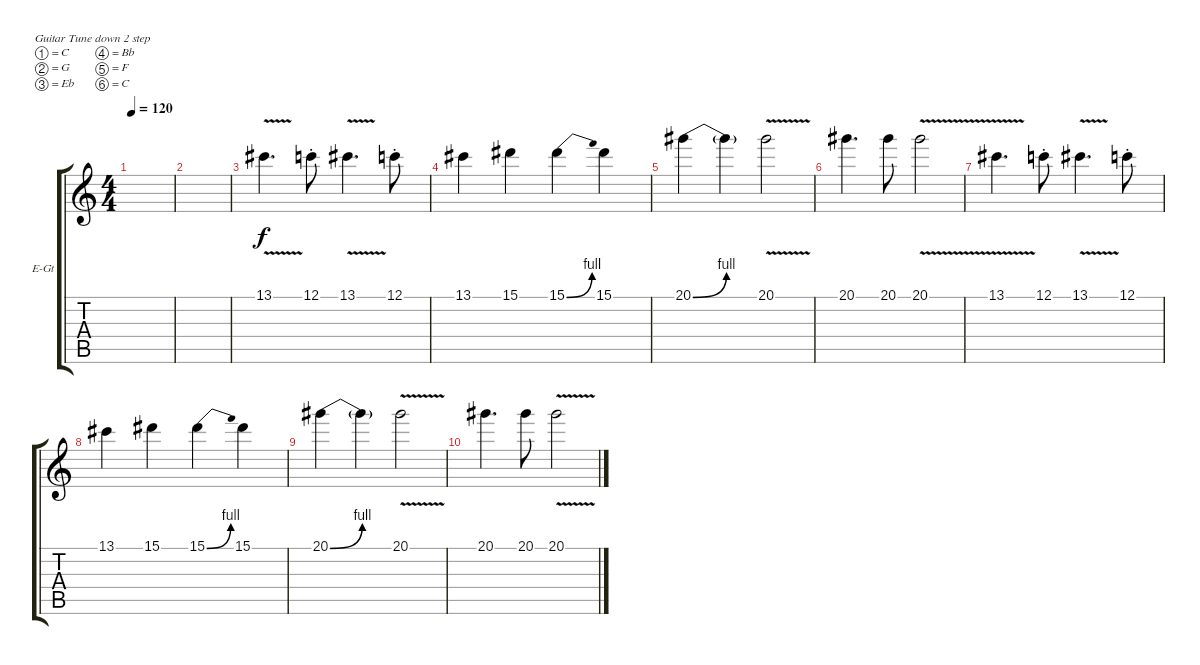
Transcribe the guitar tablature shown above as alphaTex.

\bracketExtendMode groupsimilarinstruments
\firstSystemTrackNameOrientation horizontal
\otherSystemsTrackNameOrientation horizontal
\track ("Electric Guitar" "E-Gt") {instrument distortionguitar}
\staff {score tabs}
\tuning (C4 G3 Eb3 Bb2 F2 C2)
\ts (4 4)
\tempo 120
\clef g2
\scale
0.333333
\ks c
|
\scale
0.333333 |
\scale
0.333333 13.1{v}.4{d} 12.1{st}.8 13.1{v}.4{d} 12.1{st}.8 |
\scale
0.333333 13.1.4 15.1.4 15.1{be (bend 0 0 15 4)}.4 15.1.4 |
\scale
0.333333 20.1{be (bend 0 0 15 4)}.4 20.1{be (hold 0 0 60 0) t}.4 20.1{v}.2 |
\scale
0.333333 20.1.4{d} 20.1.8 20.1{v}.2 |
\scale
0.333333 13.1{v}.4{d} 12.1{st}.8 13.1{v}.4{d} 12.1{st}.8 |
13.1.4 15.1.4 15.1{be (bend 0 0 15 4)}.4 15.1.4 |
20.1{be (bend 0 0 15 4)}.4 20.1{be (hold 0 0 60 0) t}.4 20.1{v}.2 |
20.1.4{d} 20.1.8 20.1{v}.2
